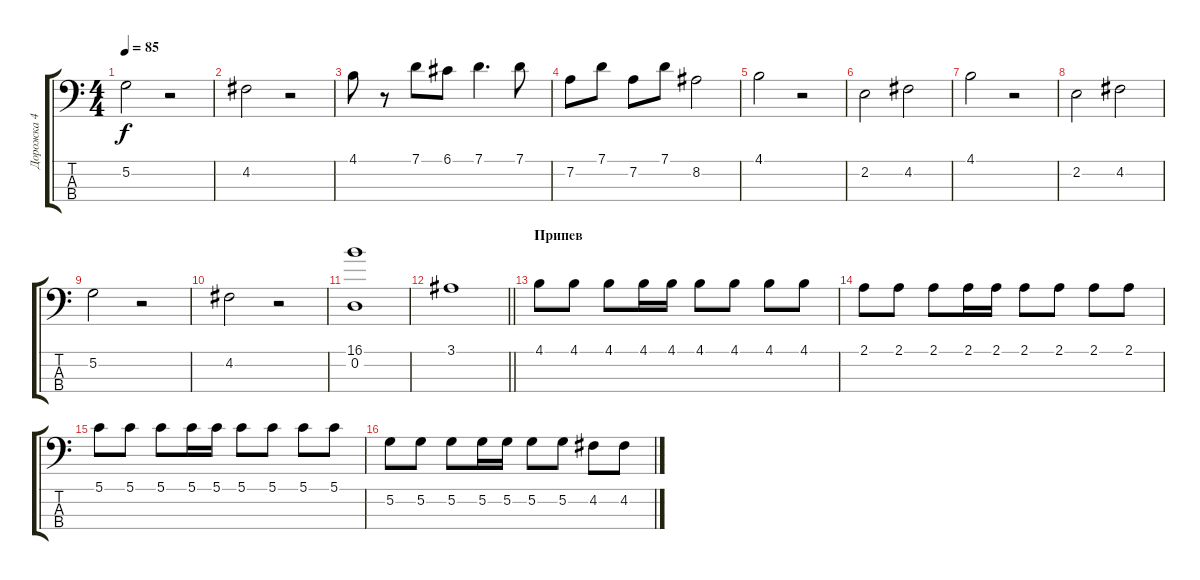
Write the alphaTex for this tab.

\track ("Дорожка 4" "Дорожка 4") {instrument electricbassfinger}
\staff {score tabs}
\tuning (G2 D2 A1 E1) {hide}
\ts (4 4)
\tempo 85
\clef f4
\ks c
5.2.2{dy f} r.2 |
4.2.2 r.2 |
4.1.8 r.8 7.1.8 6.1.8 7.1.4{d} 7.1.8 |
7.2.8 7.1.8 7.2.8 7.1.8 8.2.2 |
4.1.2 r.2 |
2.2.2 4.2.2 |
4.1.2 r.2 |
2.2.2 4.2.2 |
5.2.2 r.2 |
4.2.2 r.2 |
(16.1 0.2).1 |
\barLineRight lightlight
3.1.1 |
\section ("" "Припев")
4.1.8 4.1.8 4.1.8 4.1.16 4.1.16 4.1.8 4.1.8 4.1.8 4.1.8 |
2.1.8 2.1.8 2.1.8 2.1.16 2.1.16 2.1.8 2.1.8 2.1.8 2.1.8 |
5.1.8 5.1.8 5.1.8 5.1.16 5.1.16 5.1.8 5.1.8 5.1.8 5.1.8 |
5.2.8 5.2.8 5.2.8 5.2.16 5.2.16 5.2.8 5.2.8 4.2.8 4.2.8
